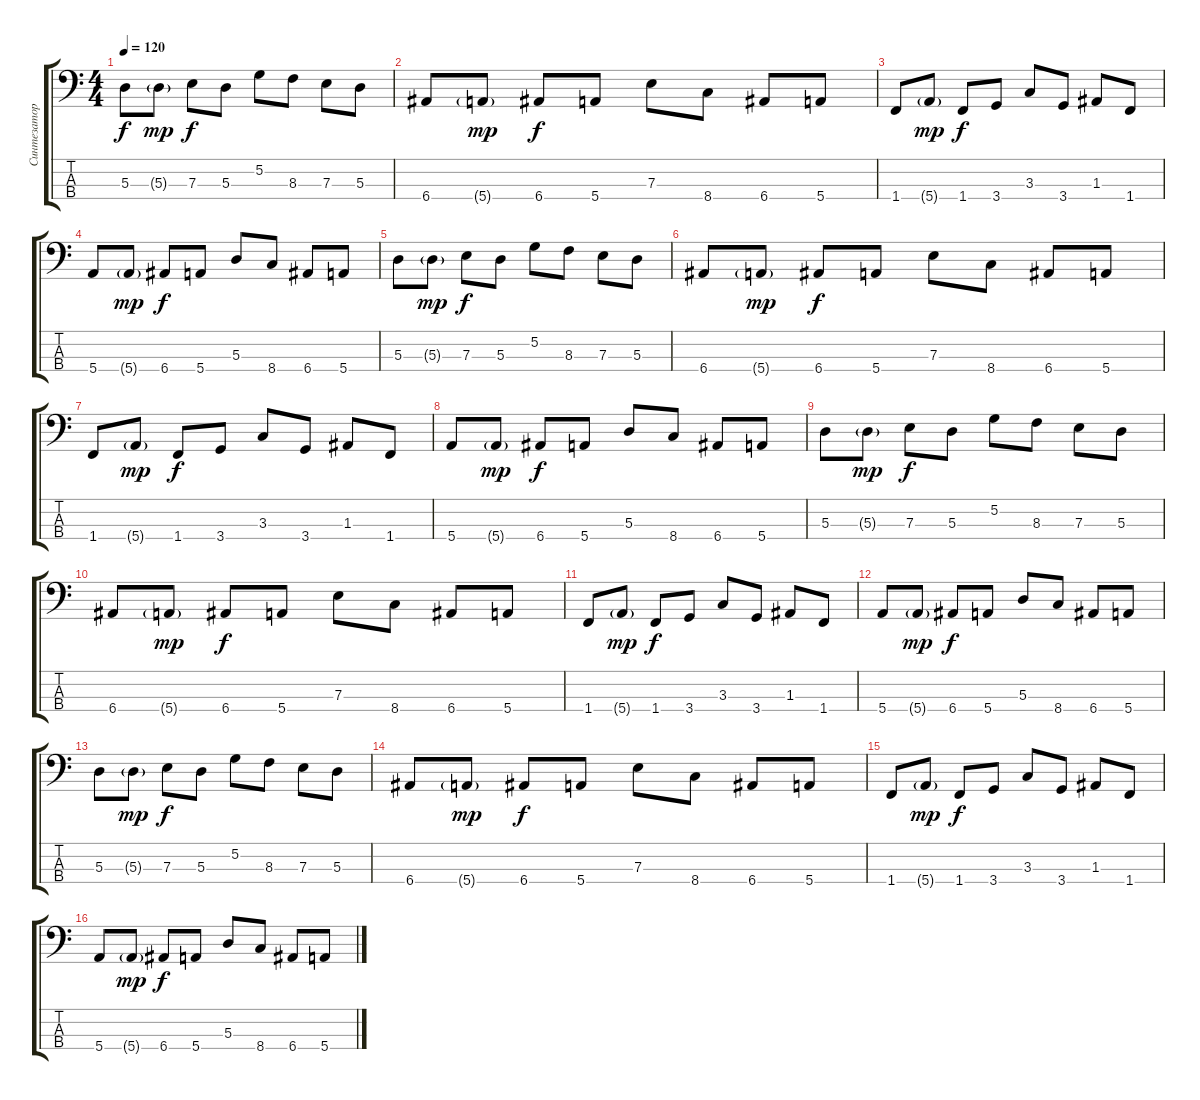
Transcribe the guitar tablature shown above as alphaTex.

\track ("Синтезатор" "Синтезатор") {instrument synthbass1}
\staff {score tabs}
\tuning (G2 D2 A1 E1) {hide}
\ts (4 4)
\tempo 120
\clef f4
\ks c
5.3.8{dy f} 5.3{g}.8{dy mp} 7.3.8{dy f} 5.3.8 5.2.8 8.3.8 7.3.8 5.3.8 |
6.4.8 5.4{g}.8{dy mp} 6.4.8{dy f} 5.4.8 7.3.8 8.4.8 6.4.8 5.4.8 |
1.4.8 5.4{g}.8{dy mp} 1.4.8{dy f} 3.4.8 3.3.8 3.4.8 1.3.8 1.4.8 |
5.4.8 5.4{g}.8{dy mp} 6.4.8{dy f} 5.4.8 5.3.8 8.4.8 6.4.8 5.4.8 |
5.3.8 5.3{g}.8{dy mp} 7.3.8{dy f} 5.3.8 5.2.8 8.3.8 7.3.8 5.3.8 |
6.4.8 5.4{g}.8{dy mp} 6.4.8{dy f} 5.4.8 7.3.8 8.4.8 6.4.8 5.4.8 |
1.4.8 5.4{g}.8{dy mp} 1.4.8{dy f} 3.4.8 3.3.8 3.4.8 1.3.8 1.4.8 |
5.4.8 5.4{g}.8{dy mp} 6.4.8{dy f} 5.4.8 5.3.8 8.4.8 6.4.8 5.4.8 |
5.3.8 5.3{g}.8{dy mp} 7.3.8{dy f} 5.3.8 5.2.8 8.3.8 7.3.8 5.3.8 |
6.4.8 5.4{g}.8{dy mp} 6.4.8{dy f} 5.4.8 7.3.8 8.4.8 6.4.8 5.4.8 |
1.4.8 5.4{g}.8{dy mp} 1.4.8{dy f} 3.4.8 3.3.8 3.4.8 1.3.8 1.4.8 |
5.4.8 5.4{g}.8{dy mp} 6.4.8{dy f} 5.4.8 5.3.8 8.4.8 6.4.8 5.4.8 |
5.3.8 5.3{g}.8{dy mp} 7.3.8{dy f} 5.3.8 5.2.8 8.3.8 7.3.8 5.3.8 |
6.4.8 5.4{g}.8{dy mp} 6.4.8{dy f} 5.4.8 7.3.8 8.4.8 6.4.8 5.4.8 |
1.4.8 5.4{g}.8{dy mp} 1.4.8{dy f} 3.4.8 3.3.8 3.4.8 1.3.8 1.4.8 |
5.4.8 5.4{g}.8{dy mp} 6.4.8{dy f} 5.4.8 5.3.8 8.4.8 6.4.8 5.4.8
